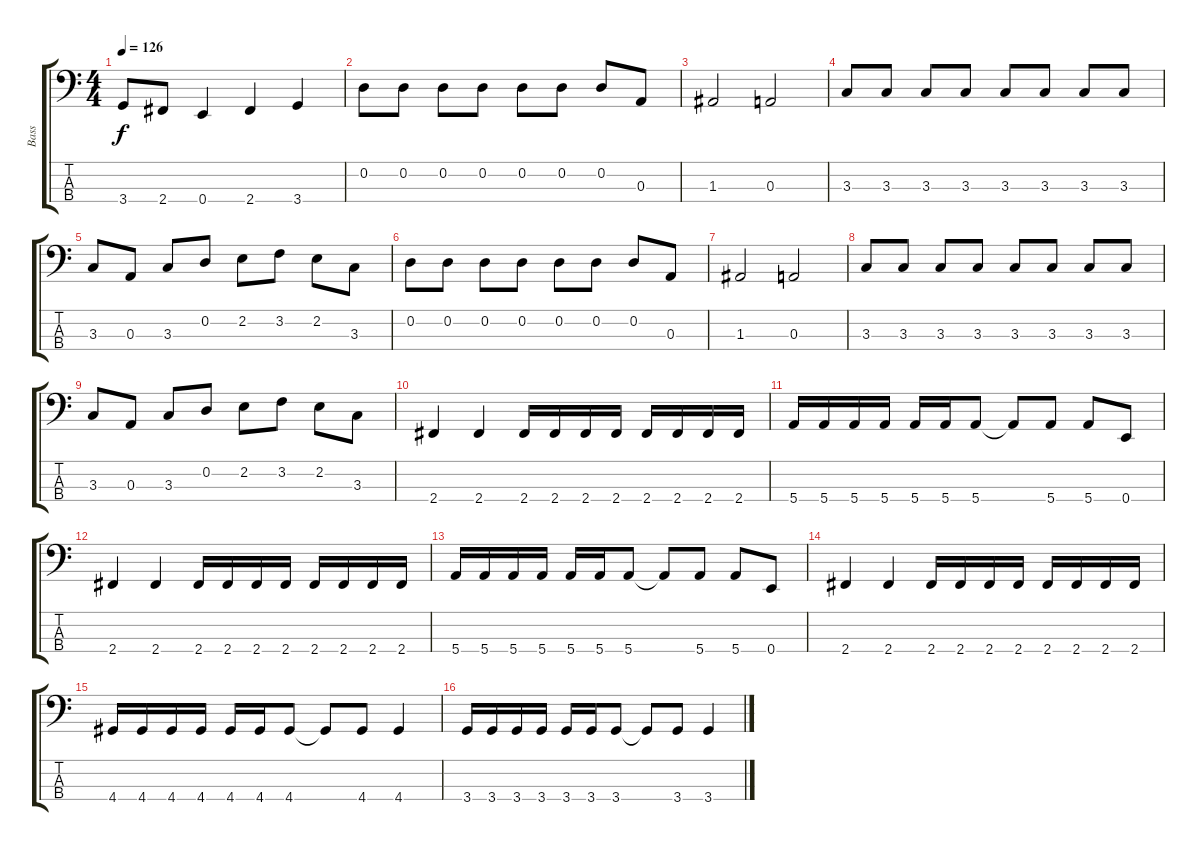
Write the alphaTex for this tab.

\track ("Bass" "Bass") {instrument electricbasspick}
\staff {score tabs}
\tuning (G2 D2 A1 E1) {hide}
\ts (4 4)
\tempo 126
\clef f4
\ks c
3.4.8{dy f} 2.4.8 0.4.4 2.4.4 3.4.4 |
0.2.8 0.2.8 0.2.8 0.2.8 0.2.8 0.2.8 0.2.8 0.3.8 |
1.3.2 0.3.2 |
3.3.8 3.3.8 3.3.8 3.3.8 3.3.8 3.3.8 3.3.8 3.3.8 |
3.3.8 0.3.8 3.3.8 0.2.8 2.2.8 3.2.8 2.2.8 3.3.8 |
0.2.8 0.2.8 0.2.8 0.2.8 0.2.8 0.2.8 0.2.8 0.3.8 |
1.3.2 0.3.2 |
3.3.8 3.3.8 3.3.8 3.3.8 3.3.8 3.3.8 3.3.8 3.3.8 |
3.3.8 0.3.8 3.3.8 0.2.8 2.2.8 3.2.8 2.2.8 3.3.8 |
2.4.4 2.4.4 2.4.16 2.4.16 2.4.16 2.4.16 2.4.16 2.4.16 2.4.16 2.4.16 |
5.4.16 5.4.16 5.4.16 5.4.16 5.4.16 5.4.16 5.4.8 5.4{t}.8 5.4.8 5.4.8 0.4.8 |
2.4.4 2.4.4 2.4.16 2.4.16 2.4.16 2.4.16 2.4.16 2.4.16 2.4.16 2.4.16 |
5.4.16 5.4.16 5.4.16 5.4.16 5.4.16 5.4.16 5.4.8 5.4{t}.8 5.4.8 5.4.8 0.4.8 |
2.4.4 2.4.4 2.4.16 2.4.16 2.4.16 2.4.16 2.4.16 2.4.16 2.4.16 2.4.16 |
4.4.16 4.4.16 4.4.16 4.4.16 4.4.16 4.4.16 4.4.8 4.4{t}.8 4.4.8 4.4.4 |
3.4.16 3.4.16 3.4.16 3.4.16 3.4.16 3.4.16 3.4.8 3.4{t}.8 3.4.8 3.4.4
